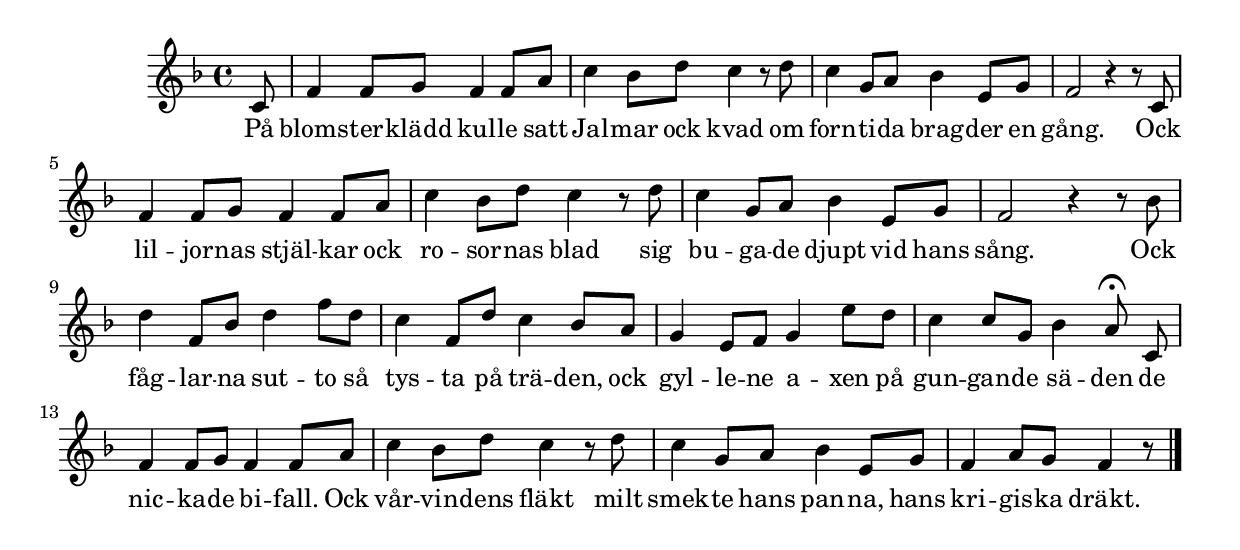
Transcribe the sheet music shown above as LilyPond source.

{
\time 4/4
\key f \major

 \partial 8
 c'8  | 
 f'4 f'8 g' f'4 f'8 a'  | 
 c''4 bes'8 d'' c''4 r8 d''  | 
 c''4 g'8 a' bes'4 e'8 g'  | 
 f'2 r4 r8 c'  | 
 f'4 f'8 g' f'4 f'8 a'  | 
 c''4 bes'8 d'' c''4 r8 d''  | 
 c''4 g'8 a' bes'4 e'8 g'  | 
 f'2 r4 r8 bes'  | 
 d''4 f'8 bes' d''4 f''8 d''  | 
 c''4 f'8 d'' c''4 bes'8 a'  | 
 g'4 e'8 f' g'4 e''8 d''  | 
 c''4 c''8 g' bes'4 a'8-\fermata c'\noBeam  | 
 f'4 f'8 g' f'4 f'8 a'  | 
 c''4 bes'8 d'' c''4 r8 d''  | 
 c''4 g'8 a' bes'4 e'8 g'  | 
 f'4 a'8 g' f'4 r8 \bar "|."
 }
 \addlyrics {
     På bloms -- ter -- klädd kul -- le satt Jal -- mar ock kvad om
     forn -- ti -- da brag -- der en gång. Ock lil -- jor -- nas stjäl -- kar ock
     ro -- sor -- nas blad sig bu -- ga -- de djupt vid hans sång. Ock
     fåg -- lar -- na sut -- to så tys -- ta på trä -- den, ock gyl -- le -- ne a -- xen på
     gun -- gan -- de sä -- den de nic -- ka -- de bi -- fall. Ock
     vår -- vin -- dens fläkt milt smek -- te hans pan -- na, hans kri -- gis -- ka dräkt.
}
